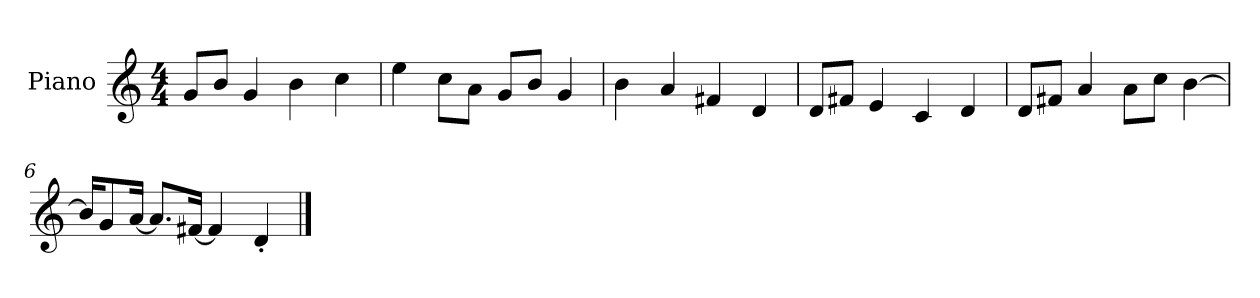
**kern
*part1
*staff1
*I"Piano
*I'P-no
*clefG2
*k[]
*M4/4
*MM90
=1
8g/L
8b/J
4g/
4b\
4cc\
=2
4ee\
8cc\L
8a\J
8g/L
8b/J
4g/
=3
4b\
4a/
4f#X/
4d/
=4
8d/L
8f#X/J
4e/
4c/
4d/
=5
8d/L
8f#X/J
4a/
8a\L
8cc\J
[4b\
=6
16b/KL]
8g/
[16a/Jk
8.a/L]
[16f#X/Jk
4f#/]
4d'/
==
*-
